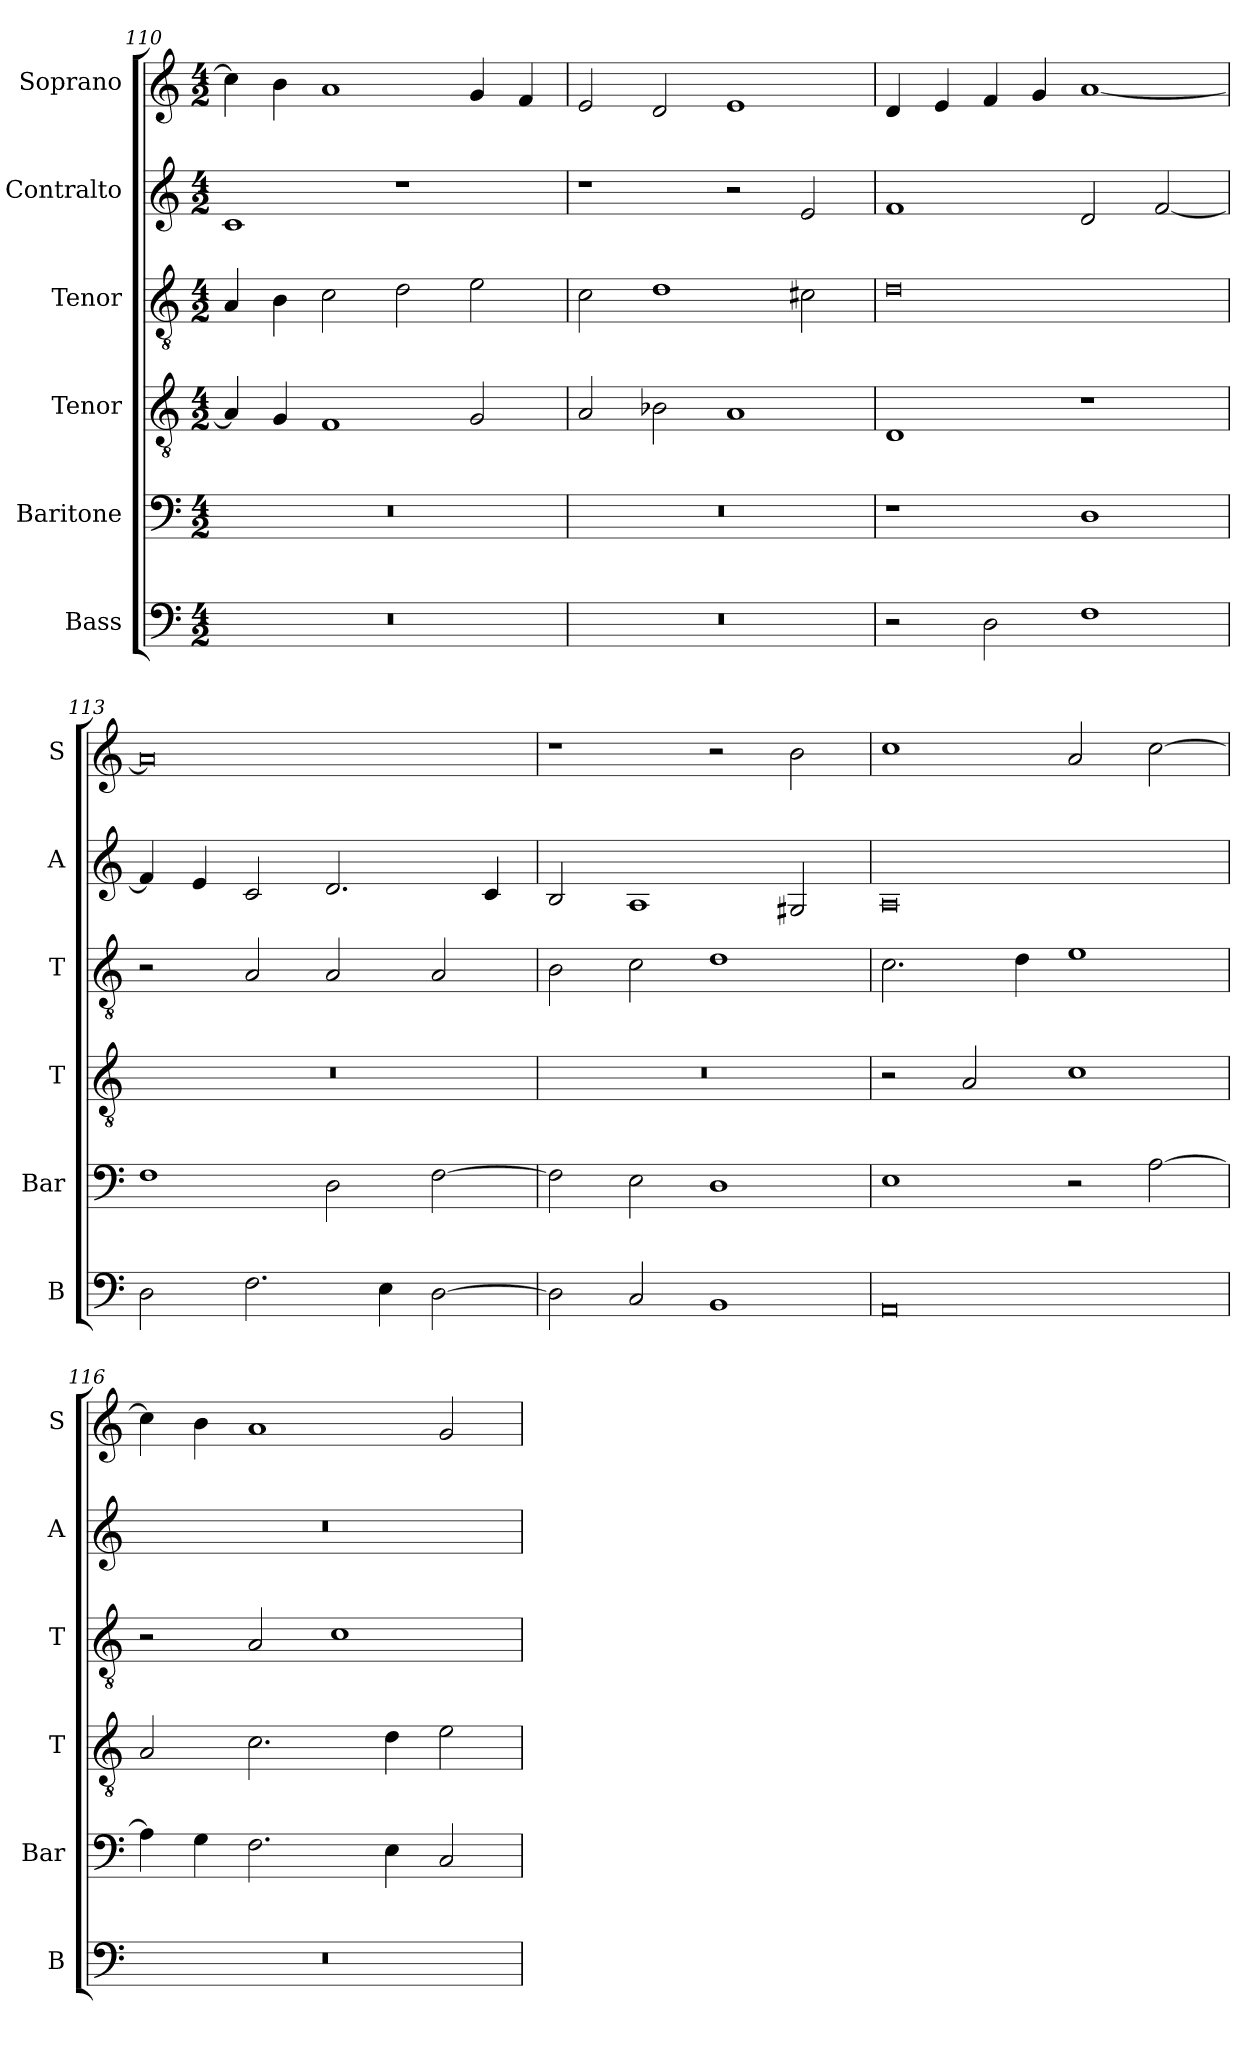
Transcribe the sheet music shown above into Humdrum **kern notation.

**kern	**kern	**kern	**kern	**kern	**kern
*part6	*part5	*part4	*part3	*part2	*part1
*staff6	*staff5	*staff4	*staff3	*staff2	*staff1
*I"Bass	*I"Baritone	*I"Tenor	*I"Tenor	*I"Contralto	*I"Soprano
*I'B	*I'Bar	*I'T	*I'T	*I'A	*I'S
*clefF4	*clefF4	*clefGv2	*clefGv2	*clefG2	*clefG2
*k[]	*k[]	*k[]	*k[]	*k[]	*k[]
*E:phr	*E:phr	*E:phr	*E:phr	*E:phr	*E:phr
*M4/2	*M4/2	*M4/2	*M4/2	*M4/2	*M4/2
=110	=110	=110	=110	=110	=110
0r	0r	4A]	4A	1c	4cc]
.	.	4G	4B	.	4b
.	.	1F	2c	.	1a
.	.	.	2d	1r	.
.	.	2G	2e	.	4g
.	.	.	.	.	4f
=111	=111	=111	=111	=111	=111
0r	0r	2A	2c	1r	2e
.	.	2B-X	1d	.	2d
.	.	1A	.	2r	1e
.	.	.	2c#X	2e	.
=112	=112	=112	=112	=112	=112
2r	1r	1D	0d	1f	4d
.	.	.	.	.	4e
2D	.	.	.	.	4f
.	.	.	.	.	4g
1F	1D	1r	.	2d	[1a
.	.	.	.	[2f	.
=113	=113	=113	=113	=113	=113
2D	1F	0r	2r	4f]	0a]
.	.	.	.	4e	.
2.F	.	.	2A	2c	.
.	2D	.	2A	2.d	.
4E	.	.	.	.	.
[2D	[2F	.	2A	.	.
.	.	.	.	4c	.
=114	=114	=114	=114	=114	=114
2D]	2F]	0r	2B	2B	1r
2C	2E	.	2c	1A	.
1BB	1D	.	1d	.	2r
.	.	.	.	2G#X	2b
=115	=115	=115	=115	=115	=115
0AA	1E	2r	2.c	0A	1cc
.	.	2A	.	.	.
.	.	.	4d	.	.
.	2r	1c	1e	.	2a
.	[2A	.	.	.	[2cc
=116	=116	=116	=116	=116	=116
0r	4A]	2A	2r	0r	4cc]
.	4G	.	.	.	4b
.	2.F	2.c	2A	.	1a
.	.	.	1c	.	.
.	4E	4d	.	.	.
.	2C	2e	.	.	2g
=	=	=	=	=	=
*-	*-	*-	*-	*-	*-
